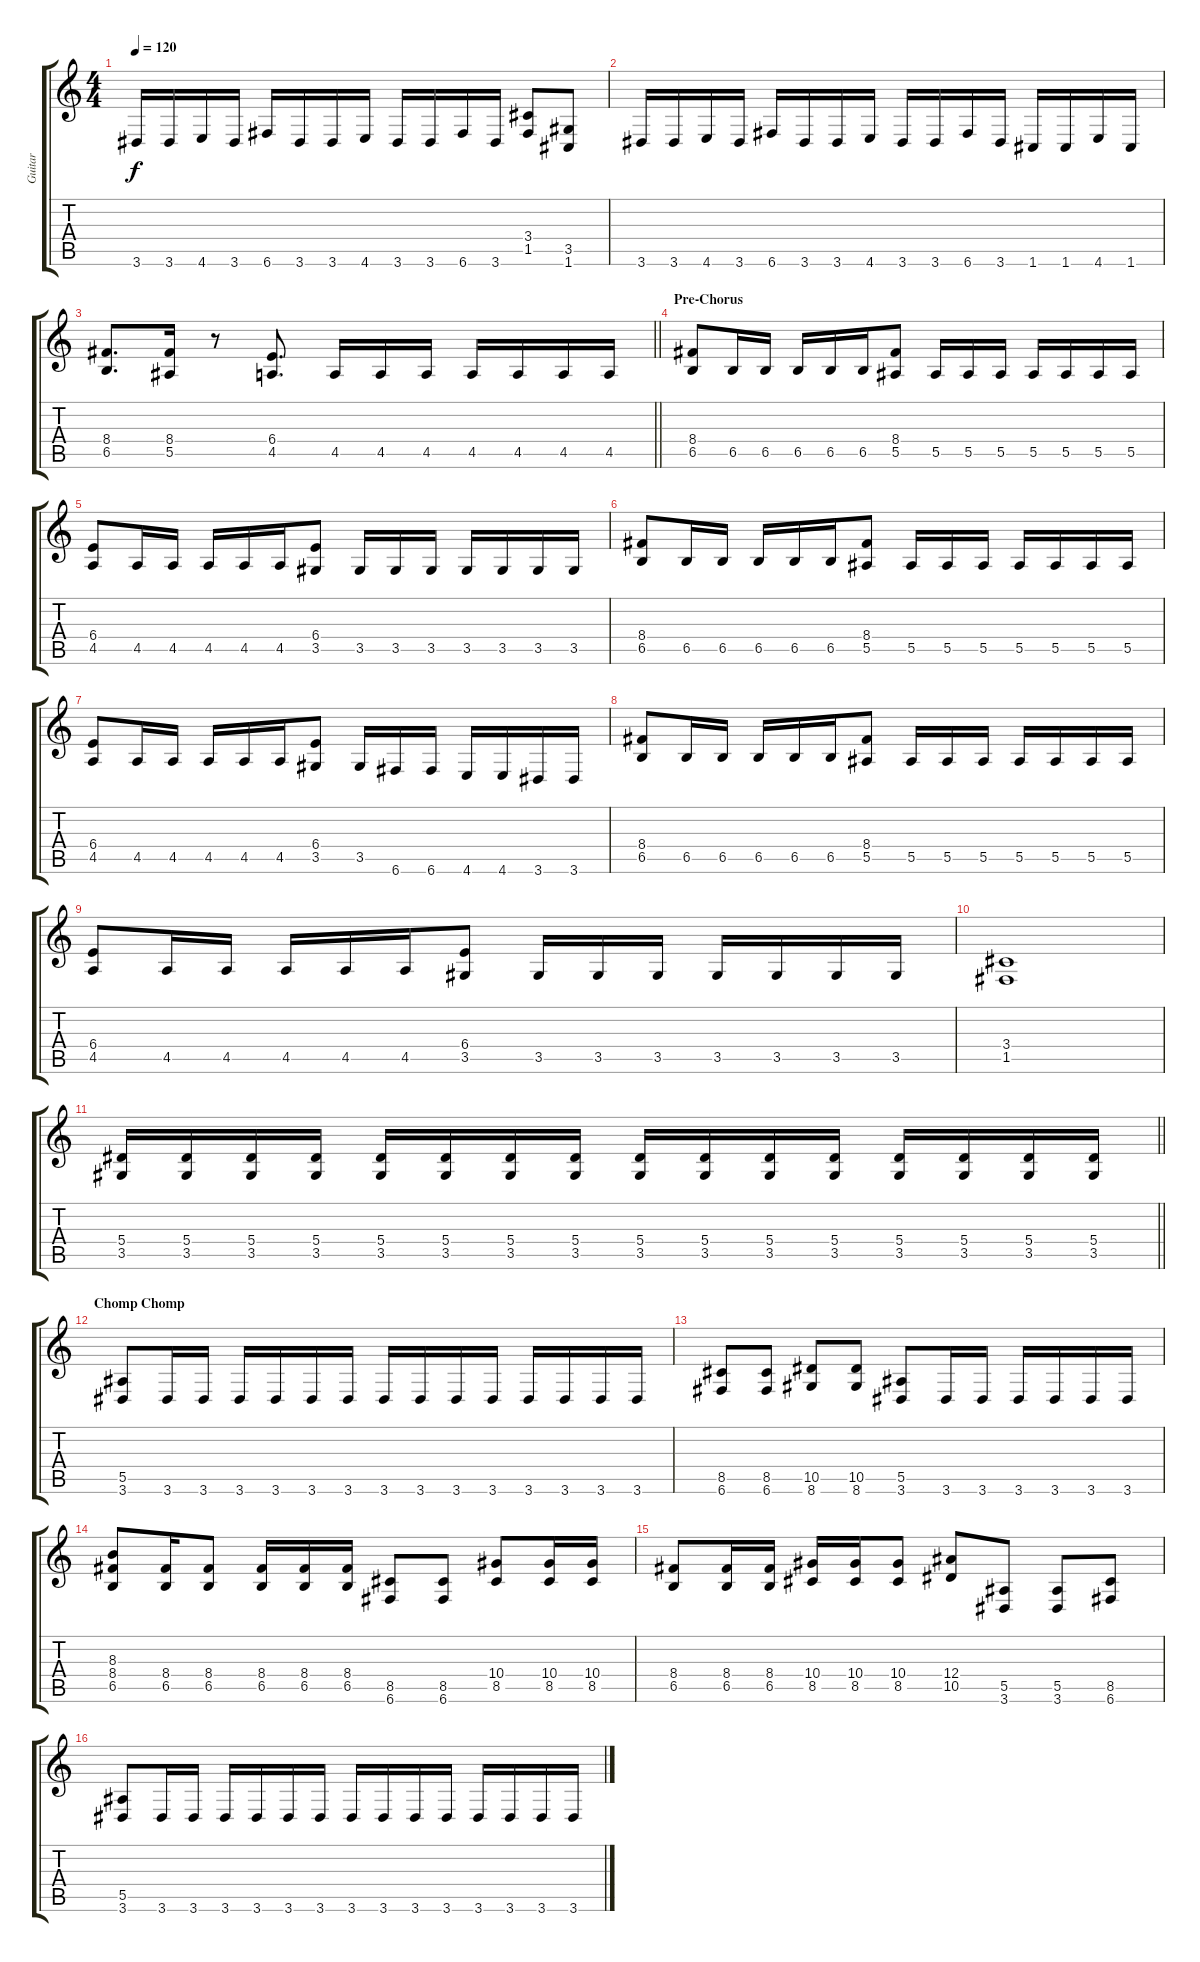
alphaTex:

\track ("Guitar" "Guitar") {instrument distortionguitar}
\staff {score tabs}
\tuning (C4 G3 Eb3 Bb2 F2 C2) {hide}
\ts (4 4)
\tempo 120
\clef g2
\ks c
3.6.16{dy f} 3.6.16 4.6.16 3.6.16 6.6.16 3.6.16 3.6.16 4.6.16 3.6.16 3.6.16 6.6.16 3.6.16 (3.4 1.5).8 (3.5 1.6).8 |
3.6.16 3.6.16 4.6.16 3.6.16 6.6.16 3.6.16 3.6.16 4.6.16 3.6.16 3.6.16 6.6.16 3.6.16 1.6.16 1.6.16 4.6.16 1.6.16 |
\barLineRight lightlight
(8.4 6.5).8{d} (8.4 5.5).16 r.8 (6.4 4.5).8{d} 4.5.16 4.5.16 4.5.16 4.5.16 4.5.16 4.5.16 4.5.16 |
\section ("" "Pre-Chorus")
(8.4 6.5).8 6.5.16 6.5.16 6.5.16 6.5.16 6.5.16 (8.4 5.5).8 5.5.16 5.5.16 5.5.16 5.5.16 5.5.16 5.5.16 5.5.16 |
(6.4 4.5).8 4.5.16 4.5.16 4.5.16 4.5.16 4.5.16 (6.4 3.5).8 3.5.16 3.5.16 3.5.16 3.5.16 3.5.16 3.5.16 3.5.16 |
(8.4 6.5).8 6.5.16 6.5.16 6.5.16 6.5.16 6.5.16 (8.4 5.5).8 5.5.16 5.5.16 5.5.16 5.5.16 5.5.16 5.5.16 5.5.16 |
(6.4 4.5).8 4.5.16 4.5.16 4.5.16 4.5.16 4.5.16 (6.4 3.5).8 3.5.16 6.6.16 6.6.16 4.6.16 4.6.16 3.6.16 3.6.16 |
(8.4 6.5).8 6.5.16 6.5.16 6.5.16 6.5.16 6.5.16 (8.4 5.5).8 5.5.16 5.5.16 5.5.16 5.5.16 5.5.16 5.5.16 5.5.16 |
(6.4 4.5).8 4.5.16 4.5.16 4.5.16 4.5.16 4.5.16 (6.4 3.5).8 3.5.16 3.5.16 3.5.16 3.5.16 3.5.16 3.5.16 3.5.16 |
(3.4 1.5).1 |
\barLineRight lightlight
(5.4 3.5).16 (5.4 3.5).16 (5.4 3.5).16 (5.4 3.5).16 (5.4 3.5).16 (5.4 3.5).16 (5.4 3.5).16 (5.4 3.5).16 (5.4 3.5).16 (5.4 3.5).16 (5.4 3.5).16 (5.4 3.5).16 (5.4 3.5).16 (5.4 3.5).16 (5.4 3.5).16 (5.4 3.5).16 |
\section ("" "Chomp Chomp")
(5.5 3.6).8 3.6.16 3.6.16 3.6.16 3.6.16 3.6.16 3.6.16 3.6.16 3.6.16 3.6.16 3.6.16 3.6.16 3.6.16 3.6.16 3.6.16 |
(8.5 6.6).8 (8.5 6.6).8 (10.5 8.6).8 (10.5 8.6).8 (5.5 3.6).8 3.6.16 3.6.16 3.6.16 3.6.16 3.6.16 3.6.16 |
(8.3 8.4 6.5).8 (8.4 6.5).16 (8.4 6.5).8 (8.4 6.5).16 (8.4 6.5).16 (8.4 6.5).16 (8.5 6.6).8 (8.5 6.6).8 (10.4 8.5).8 (10.4 8.5).16 (10.4 8.5).16 |
(8.4 6.5).8 (8.4 6.5).16 (8.4 6.5).16 (10.4 8.5).16 (10.4 8.5).16 (10.4 8.5).8 (12.4 10.5).8 (5.5 3.6).8 (5.5 3.6).8 (8.5 6.6).8 |
(5.5 3.6).8 3.6.16 3.6.16 3.6.16 3.6.16 3.6.16 3.6.16 3.6.16 3.6.16 3.6.16 3.6.16 3.6.16 3.6.16 3.6.16 3.6.16
